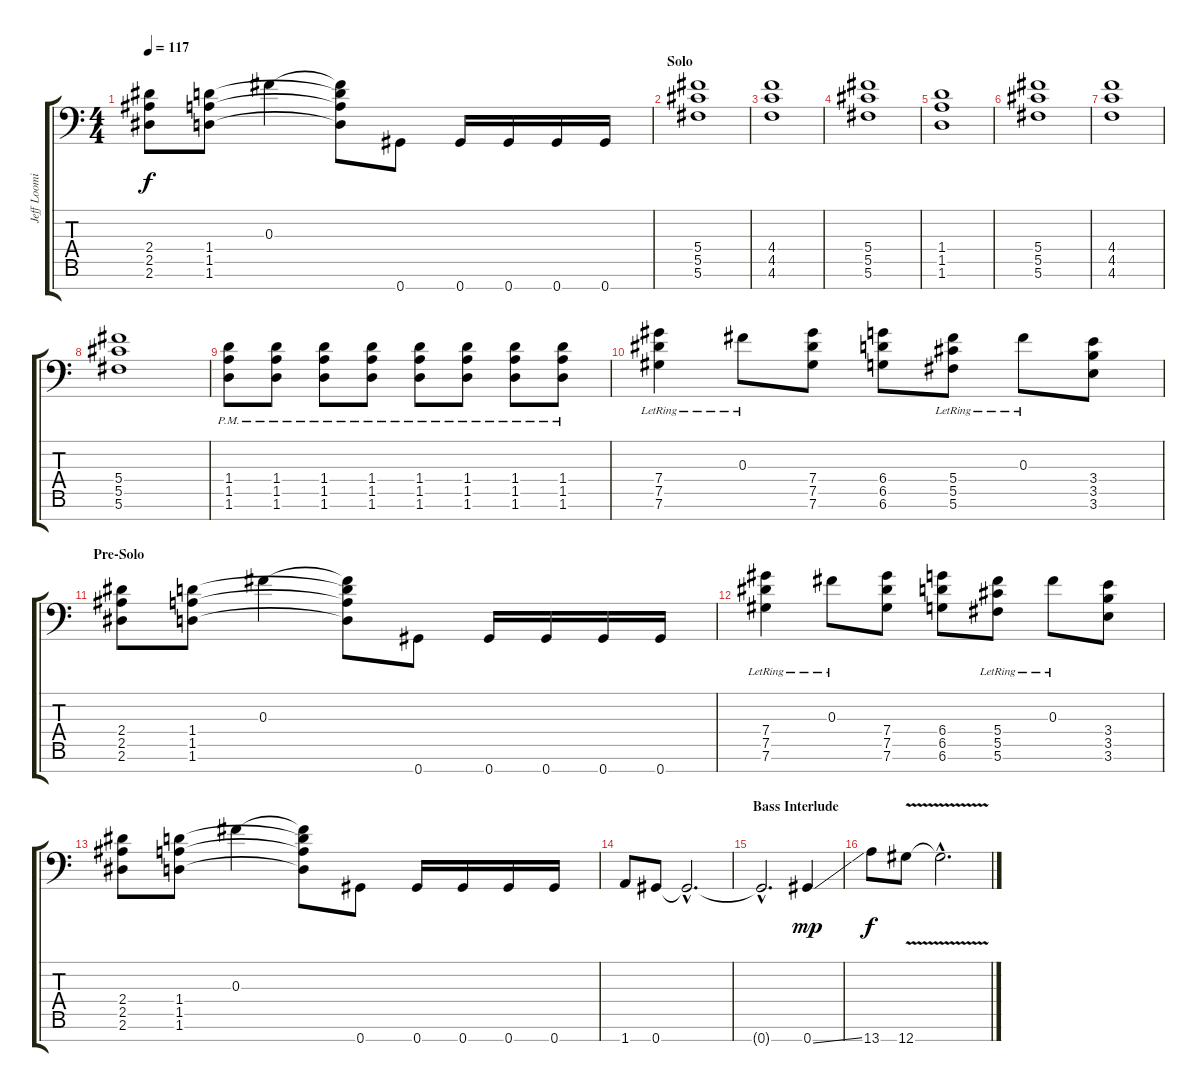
\track ("Jeff Loomis Rhythm" "Jeff Loomi") {instrument distortionguitar}
\staff {score tabs}
\tuning (Eb4 Bb3 Gb3 Db3 Ab2 Db2 Ab1) {hide}
\ts (4 4)
\tempo 117
\clef f4
\ks c
(2.4 2.5 2.6).8{dy f} (1.4 1.5 1.6).8 0.3.4 (0.3{t} 1.4{t} 1.5{t} 1.6{t}).8 0.7.8 0.7.16 0.7.16 0.7.16 0.7.16 |
\section ("" "Solo")
(5.4 5.5 5.6).1 |
(4.4 4.5 4.6).1 |
(5.4 5.5 5.6).1 |
(1.4 1.5 1.6).1 |
(5.4 5.5 5.6).1 |
(4.4 4.5 4.6).1 |
(5.4 5.5 5.6).1 |
(1.4{pm} 1.5{pm} 1.6{pm}).8 (1.4{pm} 1.5{pm} 1.6{pm}).8 (1.4{pm} 1.5{pm} 1.6{pm}).8 (1.4{pm} 1.5{pm} 1.6{pm}).8 (1.4{pm} 1.5{pm} 1.6{pm}).8 (1.4{pm} 1.5{pm} 1.6{pm}).8 (1.4{pm} 1.5{pm} 1.6{pm}).8 (1.4{pm} 1.5{pm} 1.6{pm}).8 |
(7.4{lr} 7.5{lr} 7.6{lr}).4 0.3{lr}.8 (7.4 7.5 7.6).8 (6.4 6.5 6.6).8 (5.4{lr} 5.5{lr} 5.6{lr}).8 0.3{lr}.8 (3.4 3.5 3.6).8 |
\section ("" "Pre-Solo")
(2.4 2.5 2.6).8 (1.4 1.5 1.6).8 0.3.4 (0.3{t} 1.4{t} 1.5{t} 1.6{t}).8 0.7.8 0.7.16 0.7.16 0.7.16 0.7.16 |
(7.4{lr} 7.5{lr} 7.6{lr}).4 0.3{lr}.8 (7.4 7.5 7.6).8 (6.4 6.5 6.6).8 (5.4{lr} 5.5{lr} 5.6{lr}).8 0.3{lr}.8 (3.4 3.5 3.6).8 |
(2.4 2.5 2.6).8 (1.4 1.5 1.6).8 0.3.4 (0.3{t} 1.4{t} 1.5{t} 1.6{t}).8 0.7.8 0.7.16 0.7.16 0.7.16 0.7.16 |
1.7.8 0.7.8 0.7{hac t}.2{d} |
\section ("" "Bass Interlude")
0.7{hac t}.2{d} 0.7{ss}.4{dy mp} |
13.7.8{dy f} 12.7{v}.8 12.7{hac t}.2{d}
